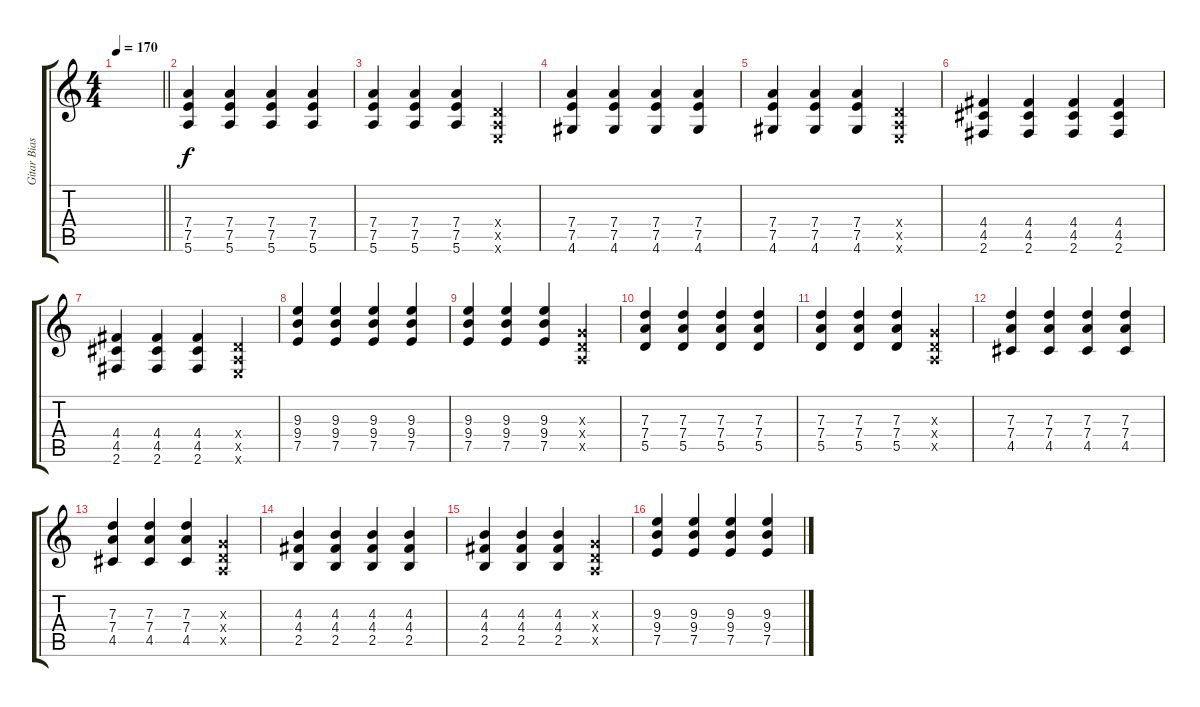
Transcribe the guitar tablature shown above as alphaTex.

\track ("Gitar Biasa2 Ja Ba" "Gitar Bias") {instrument overdrivenguitar}
\staff {score tabs}
\tuning (E4 B3 G3 D3 A2 E2) {hide}
\ts (4 4)
\tempo 170
\clef g2
\barLineRight lightlight
\ks c
|
(7.4 7.5 5.6).4 (7.4 7.5 5.6).4 (7.4 7.5 5.6).4 (7.4 7.5 5.6).4 |
(7.4 7.5 5.6).4 (7.4 7.5 5.6).4 (7.4 7.5 5.6).4 (0.4{x} 0.5{x} 0.6{x}).4 |
(7.4 7.5 4.6).4 (7.4 7.5 4.6).4 (7.4 7.5 4.6).4 (7.4 7.5 4.6).4 |
(7.4 7.5 4.6).4 (7.4 7.5 4.6).4 (7.4 7.5 4.6).4 (0.4{x} 0.5{x} 0.6{x}).4 |
(4.4 4.5 2.6).4 (4.4 4.5 2.6).4 (4.4 4.5 2.6).4 (4.4 4.5 2.6).4 |
(4.4 4.5 2.6).4 (4.4 4.5 2.6).4 (4.4 4.5 2.6).4 (0.4{x} 0.5{x} 0.6{x}).4 |
(9.3 9.4 7.5).4 (9.3 9.4 7.5).4 (9.3 9.4 7.5).4 (9.3 9.4 7.5).4 |
(9.3 9.4 7.5).4 (9.3 9.4 7.5).4 (9.3 9.4 7.5).4 (0.3{x} 0.4{x} 0.5{x}).4 |
(7.3 7.4 5.5).4 (7.3 7.4 5.5).4 (7.3 7.4 5.5).4 (7.3 7.4 5.5).4 |
(7.3 7.4 5.5).4 (7.3 7.4 5.5).4 (7.3 7.4 5.5).4 (0.3{x} 0.4{x} 0.5{x}).4 |
(7.3 7.4 4.5).4 (7.3 7.4 4.5).4 (7.3 7.4 4.5).4 (7.3 7.4 4.5).4 |
(7.3 7.4 4.5).4 (7.3 7.4 4.5).4 (7.3 7.4 4.5).4 (0.3{x} 0.4{x} 0.5{x}).4 |
(4.3 4.4 2.5).4 (4.3 4.4 2.5).4 (4.3 4.4 2.5).4 (4.3 4.4 2.5).4 |
(4.3 4.4 2.5).4 (4.3 4.4 2.5).4 (4.3 4.4 2.5).4 (0.3{x} 0.4{x} 0.5{x}).4 |
(9.3 9.4 7.5).4 (9.3 9.4 7.5).4 (9.3 9.4 7.5).4 (9.3 9.4 7.5).4
